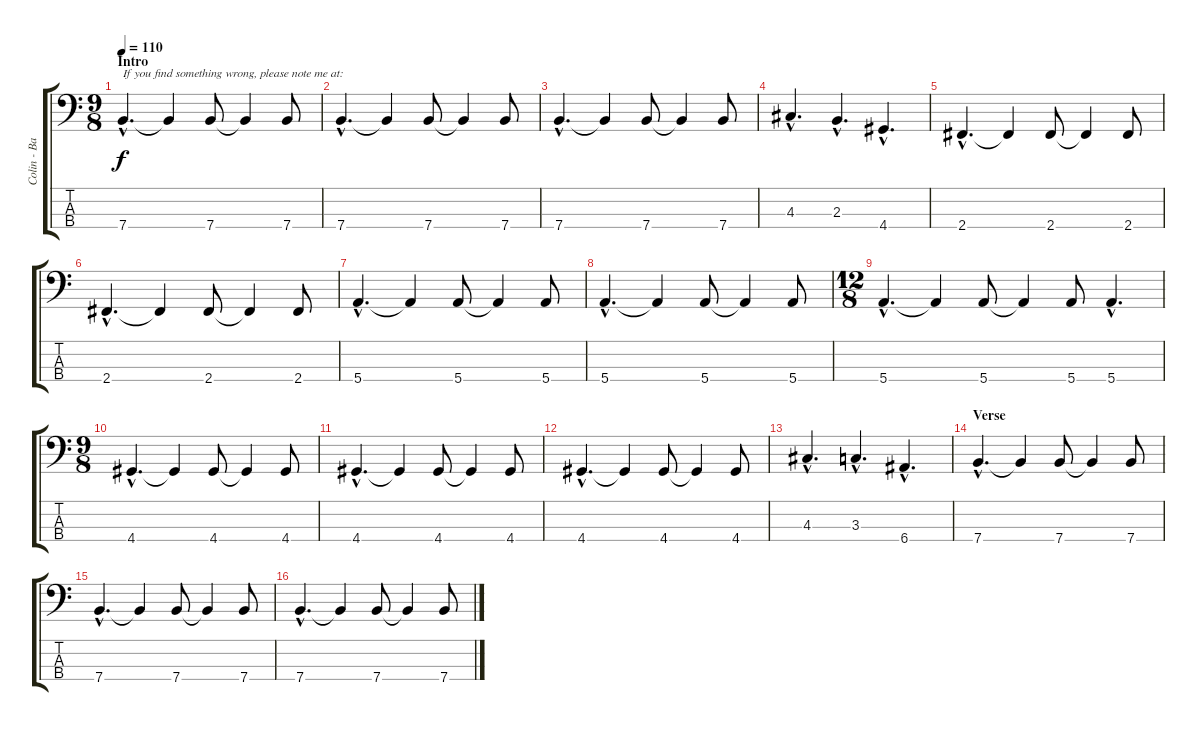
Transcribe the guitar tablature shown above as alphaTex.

\track ("Colin - Bass" "Colin - Ba") {instrument electricbassfinger}
\staff {score tabs}
\tuning (G2 D2 A1 E1) {hide}
\ts (9 8)
\section ("" "Intro")
\tempo 110
\clef f4
\ks c
7.4{hac}.4{d txt "If you find something wrong, please note me at:" dy f instrument electricbassfinger} 7.4{t}.4 7.4.8 7.4{t}.4 7.4.8 |
7.4{hac}.4{d} 7.4{t}.4 7.4.8 7.4{t}.4 7.4.8 |
7.4{hac}.4{d txt ""} 7.4{t}.4 7.4.8 7.4{t}.4 7.4.8 |
4.3{hac}.4{d} 2.3{hac}.4{d} 4.4{hac}.4{d} |
2.4{hac}.4{d} 2.4{t}.4 2.4.8 2.4{t}.4 2.4.8 |
2.4{hac}.4{d} 2.4{t}.4 2.4.8 2.4{t}.4 2.4.8 |
5.4{hac}.4{d} 5.4{t}.4 5.4.8 5.4{t}.4 5.4.8 |
5.4{hac}.4{d} 5.4{t}.4 5.4.8 5.4{t}.4 5.4.8 |
\ts (12 8)
5.4{hac}.4{d} 5.4{t}.4 5.4.8 5.4{t}.4 5.4.8 5.4{hac}.4{d} |
\ts (9 8)
4.4{hac}.4{d} 4.4{t}.4 4.4.8 4.4{t}.4 4.4.8 |
4.4{hac}.4{d} 4.4{t}.4 4.4.8 4.4{t}.4 4.4.8 |
4.4{hac}.4{d} 4.4{t}.4 4.4.8 4.4{t}.4 4.4.8 |
4.3{hac}.4{d} 3.3{hac}.4{d} 6.4{hac}.4{d} |
\section ("" "Verse")
7.4{hac}.4{d} 7.4{t}.4 7.4.8 7.4{t}.4 7.4.8 |
7.4{hac}.4{d} 7.4{t}.4 7.4.8 7.4{t}.4 7.4.8 |
7.4{hac}.4{d} 7.4{t}.4 7.4.8 7.4{t}.4 7.4.8
